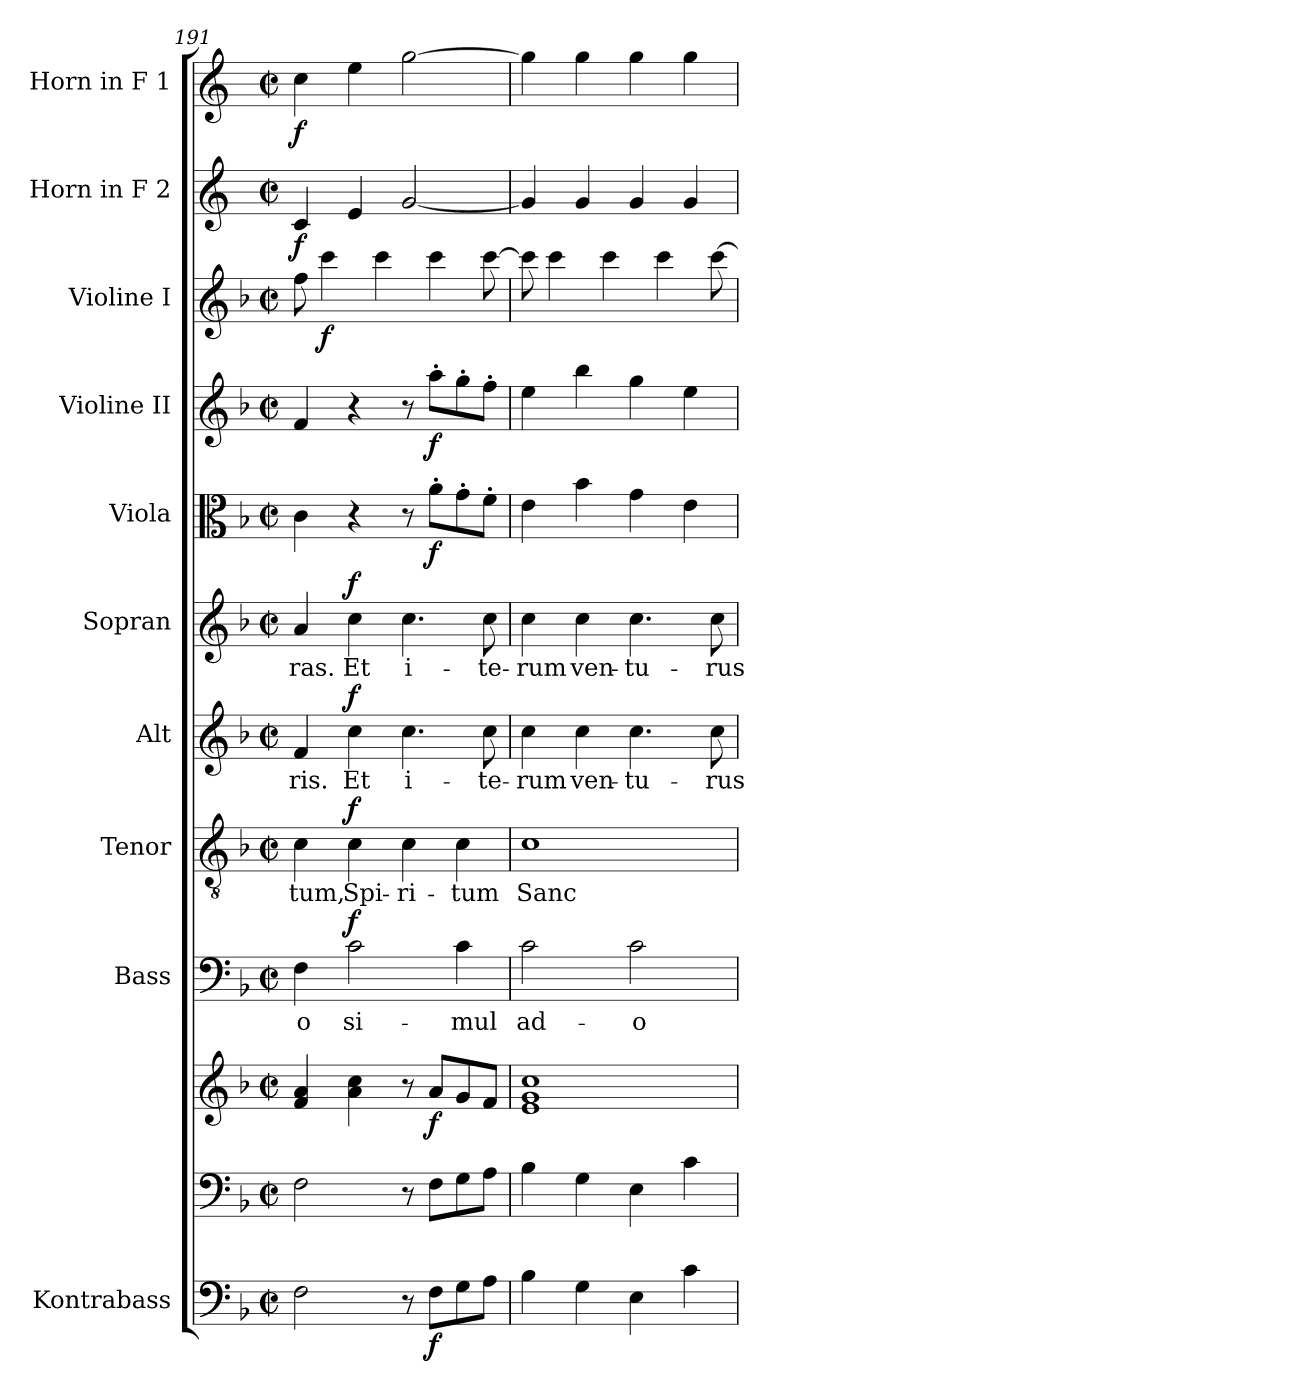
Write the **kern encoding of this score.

**kern	**dynam	**kern	**kern	**dynam	**kern	**text	**dynam	**kern	**text	**dynam	**kern	**text	**dynam	**kern	**text	**dynam	**kern	**dynam	**kern	**dynam	**kern	**dynam	**kern	**dynam	**kern	**dynam
*part11	*part11	*part10	*part10	*part10	*part9	*part9	*part9	*part8	*part8	*part8	*part7	*part7	*part7	*part6	*part6	*part6	*part5	*part5	*part4	*part4	*part3	*part3	*part2	*part2	*part1	*part1
*staff12	*staff12	*staff11	*staff10	*staff10/11	*staff9	*staff9	*staff9	*staff8	*staff8	*staff8	*staff7	*staff7	*staff7	*staff6	*staff6	*staff6	*staff5	*staff5	*staff4	*staff4	*staff3	*staff3	*staff2	*staff2	*staff1	*staff1
*I"Kontrabass	*	*	*	*	*I"Bass	*	*	*I"Tenor	*	*	*I"Alt	*	*	*I"Sopran	*	*	*I"Viola	*	*I"Violine II	*	*I"Violine I	*	*I"Horn in F 2	*	*I"Horn in F 1	*
*I'Kb.	*	*	*	*	*I'B	*	*	*I'T	*	*	*I'A	*	*	*I'S	*	*	*I'Vla.	*	*I'Vl. II	*	*I'Vl. I	*	*I'Hrn. 2	*	*I'Hrn. 1	*
*clefF4	*	*clefF4	*clefG2	*	*clefF4	*	*	*clefGv2	*	*	*clefG2	*	*	*clefG2	*	*	*clefC3	*	*clefG2	*	*clefG2	*	*clefG2	*	*clefG2	*
*ITrd7c12	*	*	*	*	*	*	*	*	*	*	*	*	*	*	*	*	*	*	*	*	*	*	*ITrd4c7	*	*ITrd4c7	*
*k[b-]	*	*k[b-]	*k[b-]	*	*k[b-]	*	*	*k[b-]	*	*	*k[b-]	*	*	*k[b-]	*	*	*k[b-]	*	*k[b-]	*	*k[b-]	*	*k[b-]	*	*k[b-]	*
*F:	*	*F:	*F:	*	*F:	*	*	*F:	*	*	*F:	*	*	*F:	*	*	*F:	*	*F:	*	*F:	*	*F:	*	*F:	*
*M2/2	*	*M2/2	*M2/2	*	*M2/2	*	*	*M2/2	*	*	*M2/2	*	*	*M2/2	*	*	*M2/2	*	*M2/2	*	*M2/2	*	*M2/2	*	*M2/2	*
*met(c|)	*	*met(c|)	*met(c|)	*	*met(c|)	*	*	*met(c|)	*	*	*met(c|)	*	*	*met(c|)	*	*	*met(c|)	*	*met(c|)	*	*met(c|)	*	*met(c|)	*	*met(c|)	*
=191	=191	=191	=191	=191	=191	=191	=191	=191	=191	=191	=191	=191	=191	=191	=191	=191	=191	=191	=191	=191	=191	=191	=191	=191	=191	=191
!	!	!	!	!	!	!LO:LY:b	!	!	!LO:LY:b	!	!	!LO:LY:b	!	!	!LO:LY:b	!	!	!	!	!	!	!	!	!LO:DY:b	!	!LO:DY:b
2FF\	.	2F\	4f/ 4a/	.	4F\	-o	.	4c\	-tum,	.	4f/	-ris.	.	4a/	-ras.	.	4c\	.	4f/	.	8ff\	.	4F/	f	4f\	f
!	!	!	!	!	!	!	!	!	!	!	!	!	!	!	!	!	!	!	!	!	!	!LO:DY:b	!	!	!	!
.	.	.	.	.	.	.	.	.	.	.	.	.	.	.	.	.	.	.	.	.	4ccc\	f	.	.	.	.
!	!	!	!	!	!	!LO:LY:b	!LO:DY:a	!	!LO:LY:b	!LO:DY:a	!	!LO:LY:b	!LO:DY:a	!	!LO:LY:b	!LO:DY:a	!	!	!	!	!	!	!	!	!	!
.	.	.	4a\ 4cc\	.	2c\	si-	f	4c\	Spi-	f	4cc\	Et	f	4cc\	Et	f	4r	.	4r	.	.	.	4A/	.	4a\	.
.	.	.	.	.	.	.	.	.	.	.	.	.	.	.	.	.	.	.	.	.	4ccc\	.	.	.	.	.
!	!	!	!	!	!	!	!	!	!LO:LY:b	!	!	!LO:LY:b	!	!	!LO:LY:b	!	!	!	!	!	!	!	!	!	!	!
8r	.	8r	8r	.	.	.	.	4c\	-ri-	.	4.cc\	i-	.	4.cc\	i-	.	8r	.	8r	.	.	.	[2c/	.	[2cc\	.
!	!LO:DY:b	!	!	!LO:DY:b	!	!	!	!	!	!	!	!	!	!	!	!	!	!LO:DY:b	!	!LO:DY:b	!	!	!	!	!	!
8FF\L	f	8F\L	8a/L	f	.	.	.	.	.	.	.	.	.	.	.	.	8a'>\L	f	8aa'>\L	f	4ccc\	.	.	.	.	.
!	!	!	!	!	!	!LO:LY:b	!	!	!LO:LY:b	!	!	!	!	!	!	!	!	!	!	!	!	!	!	!	!	!
8GG\	.	8G\	8g/	.	4c\	-mul	.	4c\	-tum	.	.	.	.	.	.	.	8g'>\	.	8gg'>\	.	.	.	.	.	.	.
!	!	!	!	!	!	!	!	!	!	!	!	!LO:LY:b	!	!	!LO:LY:b	!	!	!	!	!	!	!	!	!	!	!
8AA\J	.	8A\J	8f/J	.	.	.	.	.	.	.	8cc\	-te-	.	8cc\	-te-	.	8f'>\J	.	8ff'>\J	.	[8ccc\	.	.	.	.	.
=192	=192	=192	=192	=192	=192	=192	=192	=192	=192	=192	=192	=192	=192	=192	=192	=192	=192	=192	=192	=192	=192	=192	=192	=192	=192	=192
!	!	!	!	!	!	!LO:LY:b	!	!	!LO:LY:b	!	!	!LO:LY:b	!	!	!LO:LY:b	!	!	!	!	!	!	!	!	!	!	!
4BB-\	.	4B-\	1e 1g 1cc	.	2c\	ad-	.	1c	Sanc-	.	4cc\	-rum	.	4cc\	-rum	.	4e\	.	4ee\	.	8ccc\]	.	4c/]	.	4cc\]	.
.	.	.	.	.	.	.	.	.	.	.	.	.	.	.	.	.	.	.	.	.	4ccc\	.	.	.	.	.
!	!	!	!	!	!	!	!	!	!	!	!	!LO:LY:b	!	!	!LO:LY:b	!	!	!	!	!	!	!	!	!	!	!
4GG\	.	4G\	.	.	.	.	.	.	.	.	4cc\	ven-	.	4cc\	ven-	.	4b-\	.	4bb-\	.	.	.	4c/	.	4cc\	.
.	.	.	.	.	.	.	.	.	.	.	.	.	.	.	.	.	.	.	.	.	4ccc\	.	.	.	.	.
!	!	!	!	!	!	!LO:LY:b	!	!	!	!	!	!LO:LY:b	!	!	!LO:LY:b	!	!	!	!	!	!	!	!	!	!	!
4EE\	.	4E\	.	.	2c\	-o-	.	.	.	.	4.cc\	-tu-	.	4.cc\	-tu-	.	4g\	.	4gg\	.	.	.	4c/	.	4cc\	.
.	.	.	.	.	.	.	.	.	.	.	.	.	.	.	.	.	.	.	.	.	4ccc\	.	.	.	.	.
4C\	.	4c\	.	.	.	.	.	.	.	.	.	.	.	.	.	.	4e\	.	4ee\	.	.	.	4c/	.	4cc\	.
!	!	!	!	!	!	!	!	!	!	!	!	!LO:LY:b	!	!	!LO:LY:b	!	!	!	!	!	!	!	!	!	!	!
.	.	.	.	.	.	.	.	.	.	.	8cc\	-rus	.	8cc\	-rus	.	.	.	.	.	[8ccc\	.	.	.	.	.
=	=	=	=	=	=	=	=	=	=	=	=	=	=	=	=	=	=	=	=	=	=	=	=	=	=	=
*-	*-	*-	*-	*-	*-	*-	*-	*-	*-	*-	*-	*-	*-	*-	*-	*-	*-	*-	*-	*-	*-	*-	*-	*-	*-	*-
